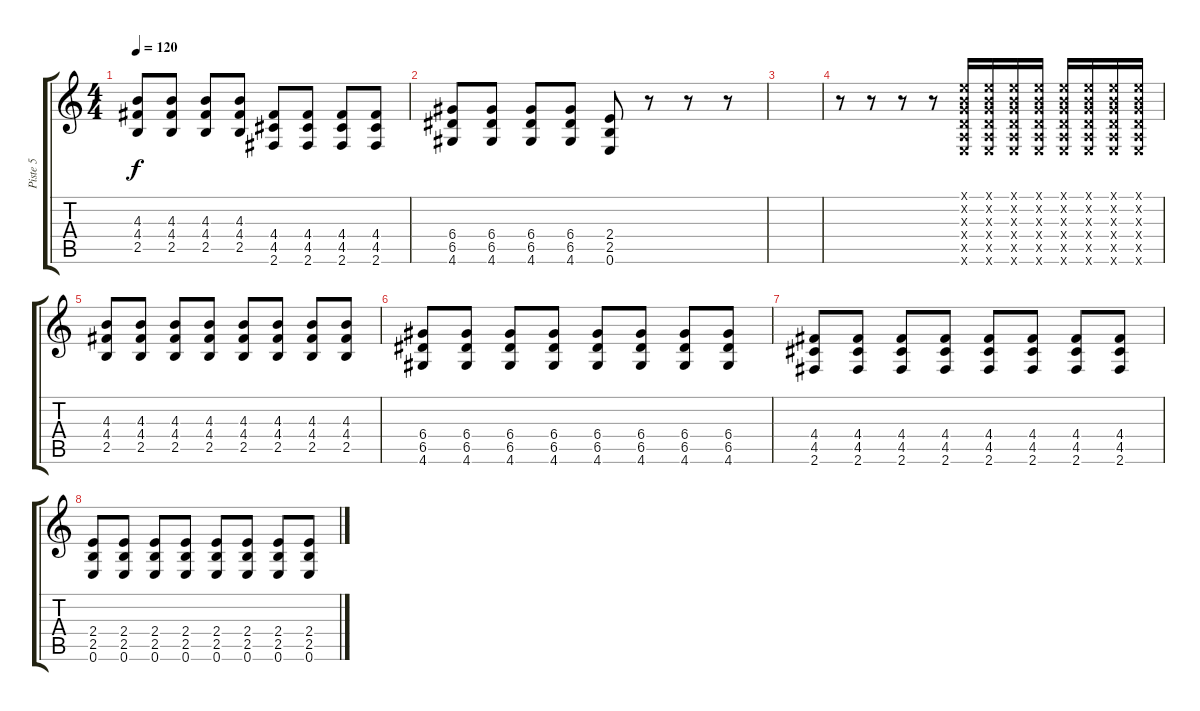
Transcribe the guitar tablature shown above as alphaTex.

\track ("Piste 5" "Piste 5") {instrument distortionguitar}
\staff {score tabs}
\tuning (E4 B3 G3 D3 A2 E2) {hide}
\ts (4 4)
\tempo 120
\clef g2
\ks c
(4.3 4.4 2.5).8{dy f} (4.3 4.4 2.5).8 (4.3 4.4 2.5).8 (4.3 4.4 2.5).8 (4.4 4.5 2.6).8 (4.4 4.5 2.6).8 (4.4 4.5 2.6).8 (4.4 4.5 2.6).8 |
(6.4 6.5 4.6).8 (6.4 6.5 4.6).8 (6.4 6.5 4.6).8 (6.4 6.5 4.6).8 (2.4 2.5 0.6).8 r.8 r.8 r.8 |
|
r.8 r.8 r.8 r.8 (0.1{x} 0.2{x} 0.3{x} 0.4{x} 0.5{x} 0.6{x}).16 (0.1{x} 0.2{x} 0.3{x} 0.4{x} 0.5{x} 0.6{x}).16 (0.1{x} 0.2{x} 0.3{x} 0.4{x} 0.5{x} 0.6{x}).16 (0.1{x} 0.2{x} 0.3{x} 0.4{x} 0.5{x} 0.6{x}).16 (0.1{x} 0.2{x} 0.3{x} 0.4{x} 0.5{x} 0.6{x}).16 (0.1{x} 0.2{x} 0.3{x} 0.4{x} 0.5{x} 0.6{x}).16 (0.1{x} 0.2{x} 0.3{x} 0.4{x} 0.5{x} 0.6{x}).16 (0.1{x} 0.2{x} 0.3{x} 0.4{x} 0.5{x} 0.6{x}).16 |
(4.3 4.4 2.5).8 (4.3 4.4 2.5).8 (4.3 4.4 2.5).8 (4.3 4.4 2.5).8 (4.3 4.4 2.5).8 (4.3 4.4 2.5).8 (4.3 4.4 2.5).8 (4.3 4.4 2.5).8 |
(6.4 6.5 4.6).8 (6.4 6.5 4.6).8 (6.4 6.5 4.6).8 (6.4 6.5 4.6).8 (6.4 6.5 4.6).8 (6.4 6.5 4.6).8 (6.4 6.5 4.6).8 (6.4 6.5 4.6).8 |
(4.4 4.5 2.6).8 (4.4 4.5 2.6).8 (4.4 4.5 2.6).8 (4.4 4.5 2.6).8 (4.4 4.5 2.6).8 (4.4 4.5 2.6).8 (4.4 4.5 2.6).8 (4.4 4.5 2.6).8 |
(2.4 2.5 0.6).8 (2.4 2.5 0.6).8 (2.4 2.5 0.6).8 (2.4 2.5 0.6).8 (2.4 2.5 0.6).8 (2.4 2.5 0.6).8 (2.4 2.5 0.6).8 (2.4 2.5 0.6).8
